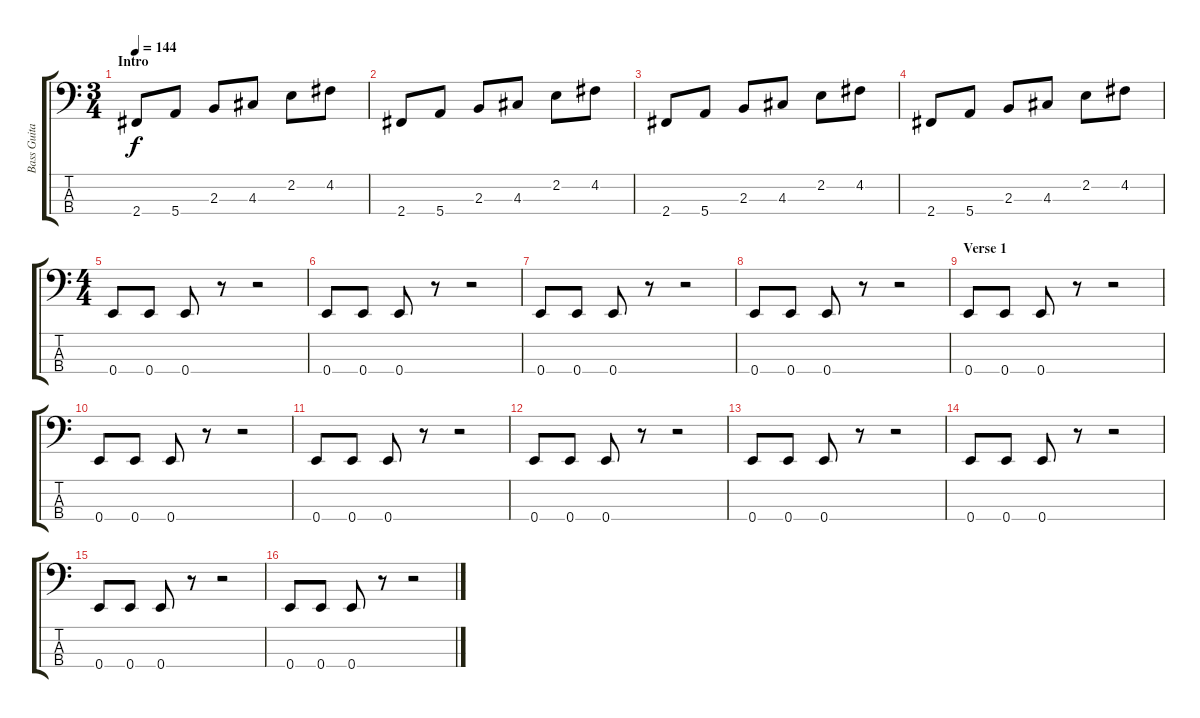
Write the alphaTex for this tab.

\track ("Bass Guitar" "Bass Guita") {instrument electricbasspick}
\staff {score tabs}
\tuning (G2 D2 A1 E1) {hide}
\ts (3 4)
\section ("" "Intro")
\tempo 144
\clef f4
\ks c
2.4.8{dy f instrument electricbasspick} 5.4.8 2.3.8 4.3.8 2.2.8 4.2.8 |
2.4.8 5.4.8 2.3.8 4.3.8 2.2.8 4.2.8 |
2.4.8 5.4.8 2.3.8 4.3.8 2.2.8 4.2.8 |
2.4.8 5.4.8 2.3.8 4.3.8 2.2.8 4.2.8 |
\ts (4 4)
0.4.8 0.4.8 0.4.8 r.8 r.2 |
0.4.8 0.4.8 0.4.8 r.8 r.2 |
0.4.8 0.4.8 0.4.8 r.8 r.2 |
0.4.8 0.4.8 0.4.8 r.8 r.2 |
\section ("" "Verse 1")
0.4.8 0.4.8 0.4.8 r.8 r.2 |
0.4.8 0.4.8 0.4.8 r.8 r.2 |
0.4.8 0.4.8 0.4.8 r.8 r.2 |
0.4.8 0.4.8 0.4.8 r.8 r.2 |
0.4.8 0.4.8 0.4.8 r.8 r.2 |
0.4.8 0.4.8 0.4.8 r.8 r.2 |
0.4.8 0.4.8 0.4.8 r.8 r.2 |
0.4.8 0.4.8 0.4.8 r.8 r.2
